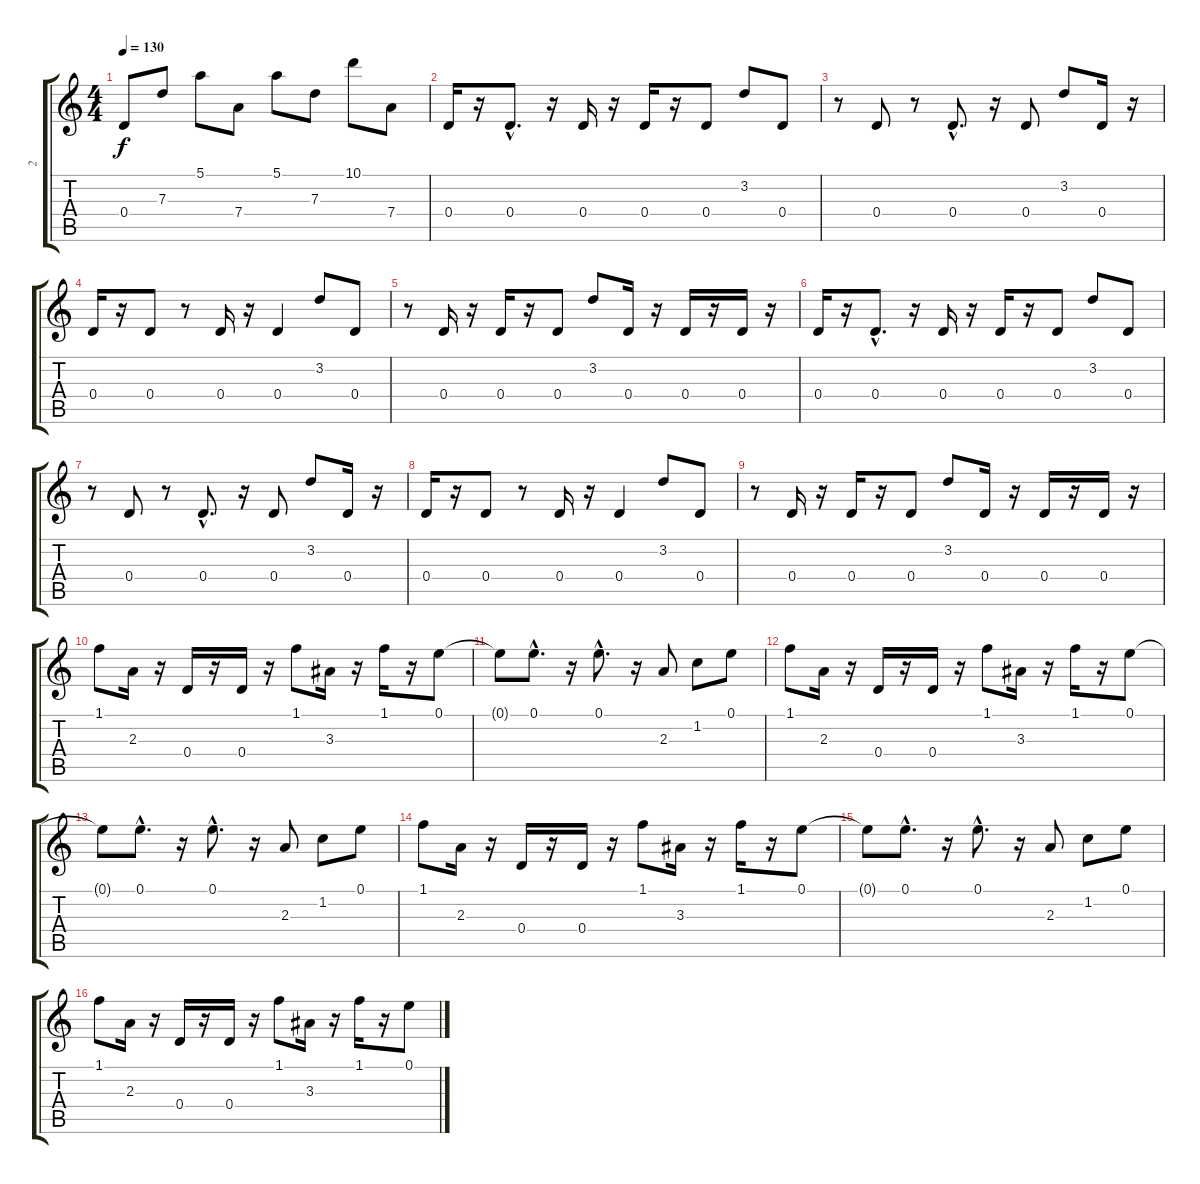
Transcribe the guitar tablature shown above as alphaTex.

\track ("2" "2") {instrument acousticguitarsteel}
\staff {score tabs}
\tuning (E4 B3 G3 D3 A2 E2) {hide}
\ts (4 4)
\tempo 130
\clef g2
\ks c
0.4.8{dy f} 7.3.8 5.1.8 7.4.8 5.1.8 7.3.8 10.1.8 7.4.8 |
0.4.16 r.16 0.4{hac}.8{d} r.16 0.4.16 r.16 0.4.16 r.16 0.4.8 3.2.8 0.4.8 |
r.8 0.4.8 r.8 0.4{hac}.8{d} r.16 0.4.8 3.2.8 0.4.16 r.16 |
0.4.16 r.16 0.4.8 r.8 0.4.16 r.16 0.4.4 3.2.8 0.4.8 |
r.8 0.4.16 r.16 0.4.16 r.16 0.4.8 3.2.8 0.4.16 r.16 0.4.16 r.16 0.4.16 r.16 |
0.4.16 r.16 0.4{hac}.8{d} r.16 0.4.16 r.16 0.4.16 r.16 0.4.8 3.2.8 0.4.8 |
r.8 0.4.8 r.8 0.4{hac}.8{d} r.16 0.4.8 3.2.8 0.4.16 r.16 |
0.4.16 r.16 0.4.8 r.8 0.4.16 r.16 0.4.4 3.2.8 0.4.8 |
r.8 0.4.16 r.16 0.4.16 r.16 0.4.8 3.2.8 0.4.16 r.16 0.4.16 r.16 0.4.16 r.16 |
1.1.8 2.3.16 r.16 0.4.16 r.16 0.4.16 r.16 1.1.8 3.3.16 r.16 1.1.16 r.16 0.1.8 |
0.1{t}.8 0.1{hac}.8{d} r.16 0.1{hac}.8{d} r.16 2.3.8 1.2.8 0.1.8 |
1.1.8 2.3.16 r.16 0.4.16 r.16 0.4.16 r.16 1.1.8 3.3.16 r.16 1.1.16 r.16 0.1.8 |
0.1{t}.8 0.1{hac}.8{d} r.16 0.1{hac}.8{d} r.16 2.3.8 1.2.8 0.1.8 |
1.1.8 2.3.16 r.16 0.4.16 r.16 0.4.16 r.16 1.1.8 3.3.16 r.16 1.1.16 r.16 0.1.8 |
0.1{t}.8 0.1{hac}.8{d} r.16 0.1{hac}.8{d} r.16 2.3.8 1.2.8 0.1.8 |
1.1.8 2.3.16 r.16 0.4.16 r.16 0.4.16 r.16 1.1.8 3.3.16 r.16 1.1.16 r.16 0.1.8
